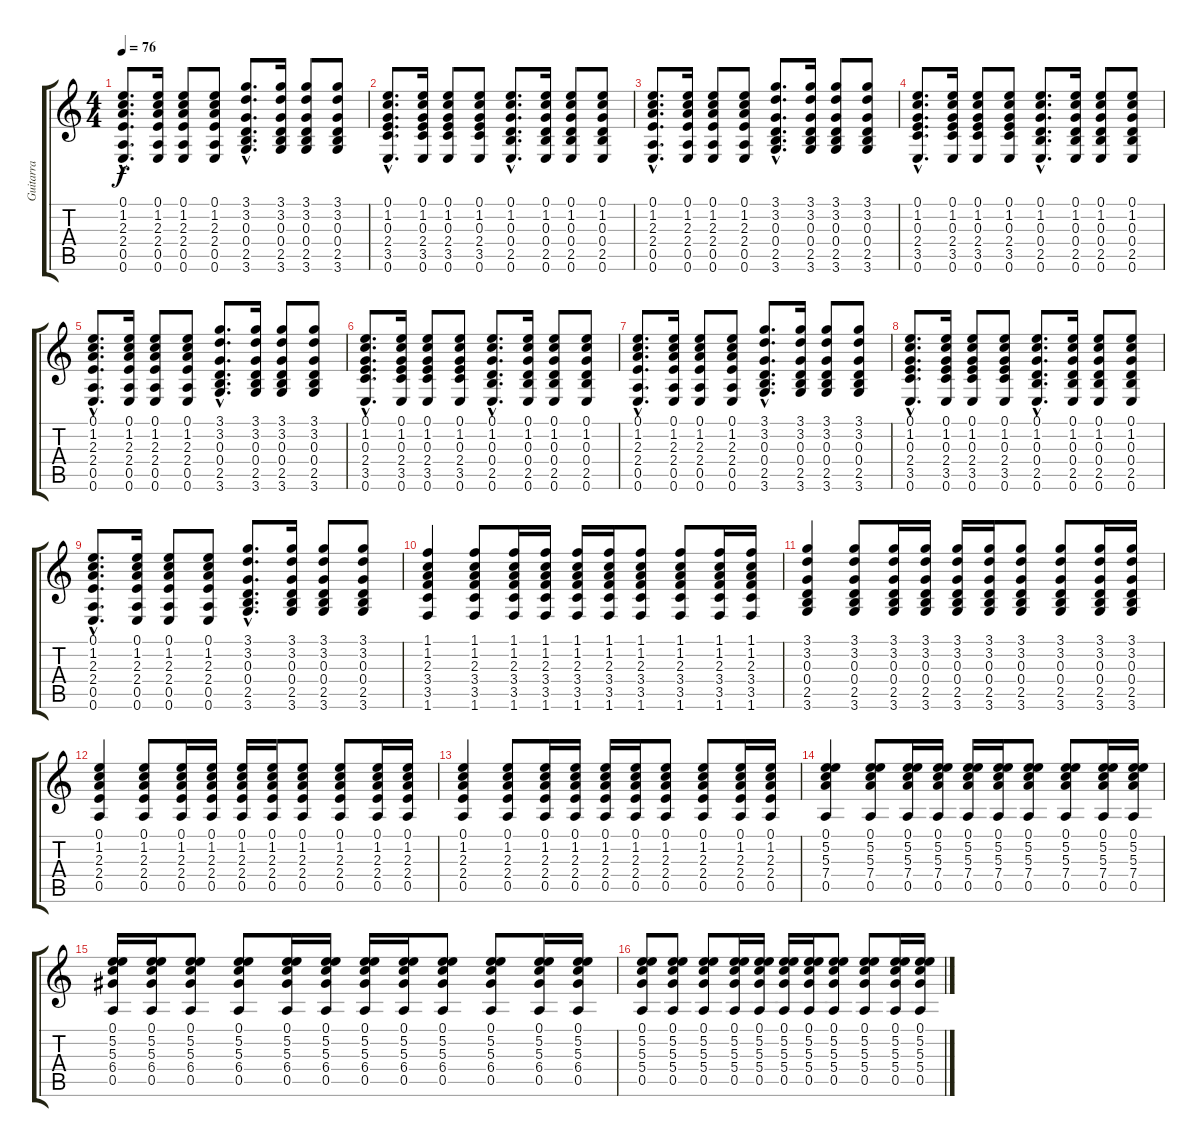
\track ("Guitarra" "Guitarra") {instrument acousticguitarsteel}
\staff {score tabs}
\tuning (E4 B3 G3 D3 A2 E2) {hide}
\ts (4 4)
\tempo 76
\clef g2
\ks c
(0.1{hac} 1.2{hac} 2.3{hac} 2.4{hac} 0.5{hac} 0.6{hac}).8{d dy f} (0.1 1.2 2.3 2.4 0.5 0.6).16 (0.1 1.2 2.3 2.4 0.5 0.6).8 (0.1 1.2 2.3 2.4 0.5 0.6).8 (3.1{hac} 3.2{hac} 0.3{hac} 0.4{hac} 2.5{hac} 3.6{hac}).8{d} (3.1 3.2 0.3 0.4 2.5 3.6).16 (3.1 3.2 0.3 0.4 2.5 3.6).8 (3.1 3.2 0.3 0.4 2.5 3.6).8 |
(0.1{hac} 1.2{hac} 0.3{hac} 2.4{hac} 3.5{hac} 0.6{hac}).8{d} (0.1 1.2 0.3 2.4 3.5 0.6).16 (0.1 1.2 0.3 2.4 3.5 0.6).8 (0.1 1.2 0.3 2.4 3.5 0.6).8 (0.1{hac} 1.2{hac} 0.3{hac} 0.4{hac} 2.5{hac} 0.6{hac}).8{d} (0.1 1.2 0.3 0.4 2.5 0.6).16 (0.1 1.2 0.3 0.4 2.5 0.6).8 (0.1 1.2 0.3 0.4 2.5 0.6).8 |
(0.1{hac} 1.2{hac} 2.3{hac} 2.4{hac} 0.5{hac} 0.6{hac}).8{d} (0.1 1.2 2.3 2.4 0.5 0.6).16 (0.1 1.2 2.3 2.4 0.5 0.6).8 (0.1 1.2 2.3 2.4 0.5 0.6).8 (3.1{hac} 3.2{hac} 0.3{hac} 0.4{hac} 2.5{hac} 3.6{hac}).8{d} (3.1 3.2 0.3 0.4 2.5 3.6).16 (3.1 3.2 0.3 0.4 2.5 3.6).8 (3.1 3.2 0.3 0.4 2.5 3.6).8 |
(0.1{hac} 1.2{hac} 0.3{hac} 2.4{hac} 3.5{hac} 0.6{hac}).8{d} (0.1 1.2 0.3 2.4 3.5 0.6).16 (0.1 1.2 0.3 2.4 3.5 0.6).8 (0.1 1.2 0.3 2.4 3.5 0.6).8 (0.1{hac} 1.2{hac} 0.3{hac} 0.4{hac} 2.5{hac} 0.6{hac}).8{d} (0.1 1.2 0.3 0.4 2.5 0.6).16 (0.1 1.2 0.3 0.4 2.5 0.6).8 (0.1 1.2 0.3 0.4 2.5 0.6).8 |
(0.1{hac} 1.2{hac} 2.3{hac} 2.4{hac} 0.5{hac} 0.6{hac}).8{d} (0.1 1.2 2.3 2.4 0.5 0.6).16 (0.1 1.2 2.3 2.4 0.5 0.6).8 (0.1 1.2 2.3 2.4 0.5 0.6).8 (3.1{hac} 3.2{hac} 0.3{hac} 0.4{hac} 2.5{hac} 3.6{hac}).8{d} (3.1 3.2 0.3 0.4 2.5 3.6).16 (3.1 3.2 0.3 0.4 2.5 3.6).8 (3.1 3.2 0.3 0.4 2.5 3.6).8 |
(0.1{hac} 1.2{hac} 0.3{hac} 2.4{hac} 3.5{hac} 0.6{hac}).8{d} (0.1 1.2 0.3 2.4 3.5 0.6).16 (0.1 1.2 0.3 2.4 3.5 0.6).8 (0.1 1.2 0.3 2.4 3.5 0.6).8 (0.1{hac} 1.2{hac} 0.3{hac} 0.4{hac} 2.5{hac} 0.6{hac}).8{d} (0.1 1.2 0.3 0.4 2.5 0.6).16 (0.1 1.2 0.3 0.4 2.5 0.6).8 (0.1 1.2 0.3 0.4 2.5 0.6).8 |
(0.1{hac} 1.2{hac} 2.3{hac} 2.4{hac} 0.5{hac} 0.6{hac}).8{d} (0.1 1.2 2.3 2.4 0.5 0.6).16 (0.1 1.2 2.3 2.4 0.5 0.6).8 (0.1 1.2 2.3 2.4 0.5 0.6).8 (3.1{hac} 3.2{hac} 0.3{hac} 0.4{hac} 2.5{hac} 3.6{hac}).8{d} (3.1 3.2 0.3 0.4 2.5 3.6).16 (3.1 3.2 0.3 0.4 2.5 3.6).8 (3.1 3.2 0.3 0.4 2.5 3.6).8 |
(0.1{hac} 1.2{hac} 0.3{hac} 2.4{hac} 3.5{hac} 0.6{hac}).8{d} (0.1 1.2 0.3 2.4 3.5 0.6).16 (0.1 1.2 0.3 2.4 3.5 0.6).8 (0.1 1.2 0.3 2.4 3.5 0.6).8 (0.1{hac} 1.2{hac} 0.3{hac} 0.4{hac} 2.5{hac} 0.6{hac}).8{d} (0.1 1.2 0.3 0.4 2.5 0.6).16 (0.1 1.2 0.3 0.4 2.5 0.6).8 (0.1 1.2 0.3 0.4 2.5 0.6).8 |
(0.1{hac} 1.2{hac} 2.3{hac} 2.4{hac} 0.5{hac} 0.6{hac}).8{d} (0.1 1.2 2.3 2.4 0.5 0.6).16 (0.1 1.2 2.3 2.4 0.5 0.6).8 (0.1 1.2 2.3 2.4 0.5 0.6).8 (3.1{hac} 3.2{hac} 0.3{hac} 0.4{hac} 2.5{hac} 3.6{hac}).8{d} (3.1 3.2 0.3 0.4 2.5 3.6).16 (3.1 3.2 0.3 0.4 2.5 3.6).8 (3.1 3.2 0.3 0.4 2.5 3.6).8 |
(1.1 1.2 2.3 3.4 3.5 1.6).4 (1.1 1.2 2.3 3.4 3.5 1.6).8 (1.1 1.2 2.3 3.4 3.5 1.6).16 (1.1 1.2 2.3 3.4 3.5 1.6).16 (1.1 1.2 2.3 3.4 3.5 1.6).16 (1.1 1.2 2.3 3.4 3.5 1.6).16 (1.1 1.2 2.3 3.4 3.5 1.6).8 (1.1 1.2 2.3 3.4 3.5 1.6).8 (1.1 1.2 2.3 3.4 3.5 1.6).16 (1.1 1.2 2.3 3.4 3.5 1.6).16 |
(3.1 3.2 0.3 0.4 2.5 3.6).4 (3.1 3.2 0.3 0.4 2.5 3.6).8 (3.1 3.2 0.3 0.4 2.5 3.6).16 (3.1 3.2 0.3 0.4 2.5 3.6).16 (3.1 3.2 0.3 0.4 2.5 3.6).16 (3.1 3.2 0.3 0.4 2.5 3.6).16 (3.1 3.2 0.3 0.4 2.5 3.6).8 (3.1 3.2 0.3 0.4 2.5 3.6).8 (3.1 3.2 0.3 0.4 2.5 3.6).16 (3.1 3.2 0.3 0.4 2.5 3.6).16 |
(0.1 1.2 2.3 2.4 0.5).4 (0.1 1.2 2.3 2.4 0.5).8 (0.1 1.2 2.3 2.4 0.5).16 (0.1 1.2 2.3 2.4 0.5).16 (0.1 1.2 2.3 2.4 0.5).16 (0.1 1.2 2.3 2.4 0.5).16 (0.1 1.2 2.3 2.4 0.5).8 (0.1 1.2 2.3 2.4 0.5).8 (0.1 1.2 2.3 2.4 0.5).16 (0.1 1.2 2.3 2.4 0.5).16 |
(0.1 1.2 2.3 2.4 0.5).4 (0.1 1.2 2.3 2.4 0.5).8 (0.1 1.2 2.3 2.4 0.5).16 (0.1 1.2 2.3 2.4 0.5).16 (0.1 1.2 2.3 2.4 0.5).16 (0.1 1.2 2.3 2.4 0.5).16 (0.1 1.2 2.3 2.4 0.5).8 (0.1 1.2 2.3 2.4 0.5).8 (0.1 1.2 2.3 2.4 0.5).16 (0.1 1.2 2.3 2.4 0.5).16 |
(0.1 5.2 5.3 7.4 0.5).4 (0.1 5.2 5.3 7.4 0.5).8 (0.1 5.2 5.3 7.4 0.5).16 (0.1 5.2 5.3 7.4 0.5).16 (0.1 5.2 5.3 7.4 0.5).16 (0.1 5.2 5.3 7.4 0.5).16 (0.1 5.2 5.3 7.4 0.5).8 (0.1 5.2 5.3 7.4 0.5).8 (0.1 5.2 5.3 7.4 0.5).16 (0.1 5.2 5.3 7.4 0.5).16 |
(0.1 5.2 5.3 6.4 0.5).16 (0.1 5.2 5.3 6.4 0.5).16 (0.1 5.2 5.3 6.4 0.5).8 (0.1 5.2 5.3 6.4 0.5).8 (0.1 5.2 5.3 6.4 0.5).16 (0.1 5.2 5.3 6.4 0.5).16 (0.1 5.2 5.3 6.4 0.5).16 (0.1 5.2 5.3 6.4 0.5).16 (0.1 5.2 5.3 6.4 0.5).8 (0.1 5.2 5.3 6.4 0.5).8 (0.1 5.2 5.3 6.4 0.5).16 (0.1 5.2 5.3 6.4 0.5).16 |
(0.1 5.2 5.3 5.4 0.5).8 (0.1 5.2 5.3 5.4 0.5).8 (0.1 5.2 5.3 5.4 0.5).8 (0.1 5.2 5.3 5.4 0.5).16 (0.1 5.2 5.3 5.4 0.5).16 (0.1 5.2 5.3 5.4 0.5).16 (0.1 5.2 5.3 5.4 0.5).16 (0.1 5.2 5.3 5.4 0.5).8 (0.1 5.2 5.3 5.4 0.5).8 (0.1 5.2 5.3 5.4 0.5).16 (0.1 5.2 5.3 5.4 0.5).16
